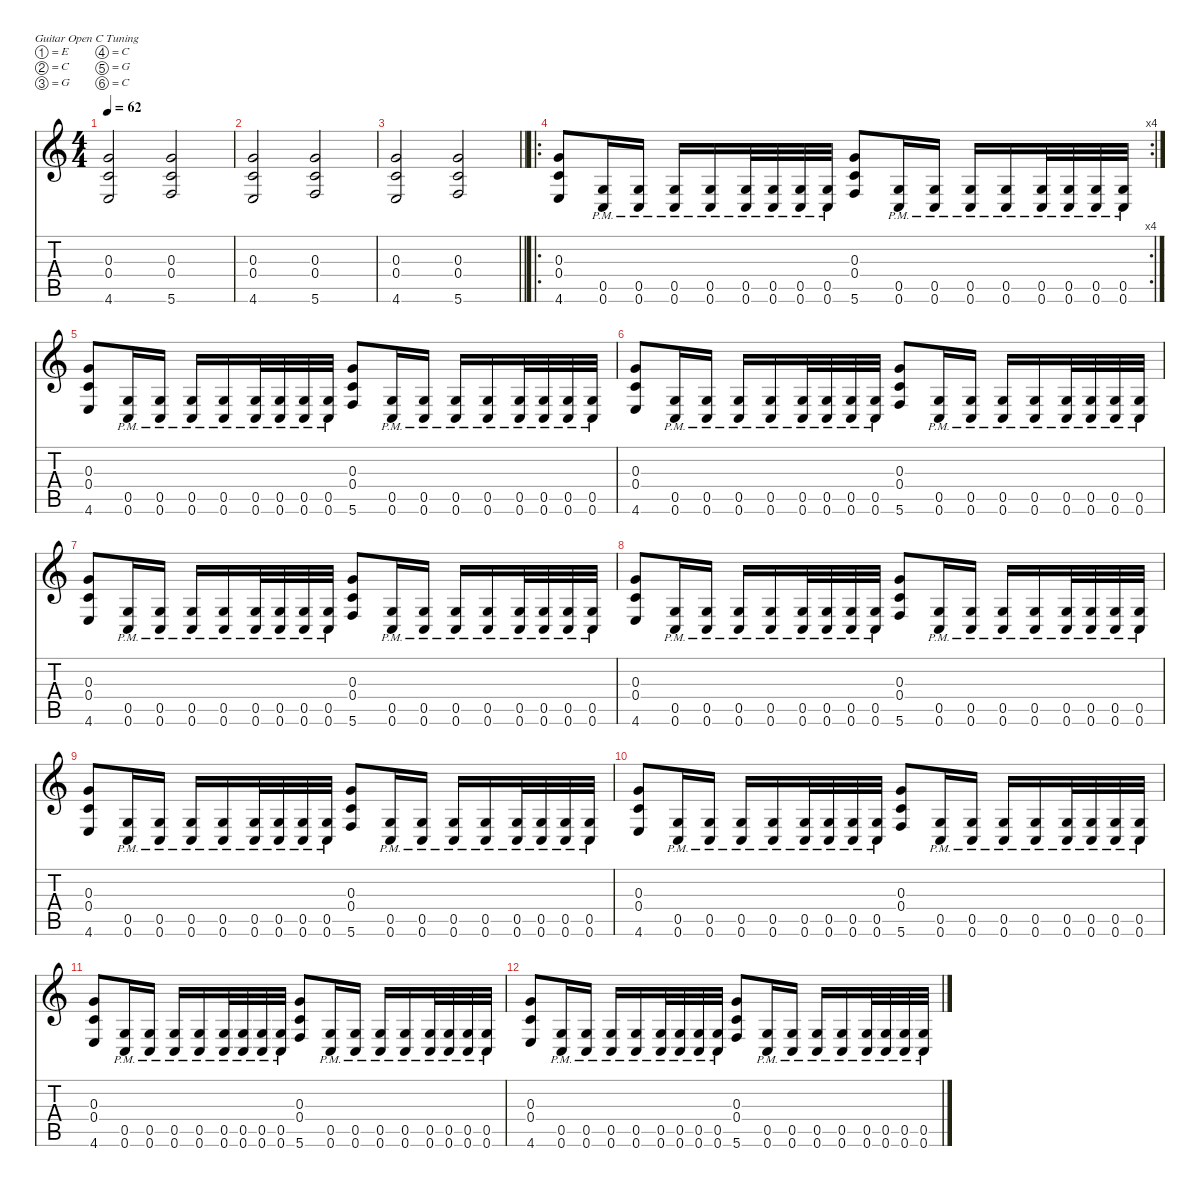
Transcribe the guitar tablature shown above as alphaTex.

\defaultSystemsLayout 4
\hideDynamics
\bracketExtendMode nobrackets
\singleTrackTrackNamePolicy hidden
\multiTrackTrackNamePolicy hidden
\firstSystemTrackNameMode fullname
\otherSystemsTrackNameOrientation horizontal
\track ("Guitar 1" "dist.guit.") {instrument distortionguitar}
\staff {score tabs}
\tuning (E4 C4 G3 C3 G2 C2)
\ts (4 4)
\tempo 62
\clef g2
\ks c
(0.3 0.4 4.6).2{dy f beam Up} (0.3 0.4 5.6).2{beam Up} |
(0.3 0.4 4.6).2{beam Up} (0.3 0.4 5.6).2{beam Up} |
\barLineRight lightlight
(0.3 0.4 4.6).2{beam Up} (0.3 0.4 5.6).2{beam Up} |
\ro
\rc 4
(0.3 0.4 4.6).8{beam Up} (0.5{pm} 0.6{pm}).16{beam Up} (0.5{pm} 0.6{pm}).16{beam Up} (0.5{pm} 0.6{pm}).16{beam Up} (0.5{pm} 0.6{pm}).16{beam Up} (0.5{pm} 0.6{pm}).32{beam Up} (0.5{pm} 0.6{pm}).32{beam Up} (0.5{pm} 0.6{pm}).32{beam Up} (0.5{pm} 0.6{pm}).32{beam Up} (0.3 0.4 5.6).8{beam Up} (0.5{pm} 0.6{pm}).16{beam Up} (0.5{pm} 0.6{pm}).16{beam Up} (0.5{pm} 0.6{pm}).16{beam Up} (0.5{pm} 0.6{pm}).16{beam Up} (0.5{pm} 0.6{pm}).32{beam Up} (0.5{pm} 0.6{pm}).32{beam Up} (0.5{pm} 0.6{pm}).32{beam Up} (0.5{pm} 0.6{pm}).32{beam Up} |
(0.3 0.4 4.6).8{beam Up} (0.5{pm} 0.6{pm}).16{beam Up} (0.5{pm} 0.6{pm}).16{beam Up} (0.5{pm} 0.6{pm}).16{beam Up} (0.5{pm} 0.6{pm}).16{beam Up} (0.5{pm} 0.6{pm}).32{beam Up} (0.5{pm} 0.6{pm}).32{beam Up} (0.5{pm} 0.6{pm}).32{beam Up} (0.5{pm} 0.6{pm}).32{beam Up} (0.3 0.4 5.6).8{beam Up} (0.5{pm} 0.6{pm}).16{beam Up} (0.5{pm} 0.6{pm}).16{beam Up} (0.5{pm} 0.6{pm}).16{beam Up} (0.5{pm} 0.6{pm}).16{beam Up} (0.5{pm} 0.6{pm}).32{beam Up} (0.5{pm} 0.6{pm}).32{beam Up} (0.5{pm} 0.6{pm}).32{beam Up} (0.5{pm} 0.6{pm}).32{beam Up} |
(0.3 0.4 4.6).8{beam Up} (0.5{pm} 0.6{pm}).16{beam Up} (0.5{pm} 0.6{pm}).16{beam Up} (0.5{pm} 0.6{pm}).16{beam Up} (0.5{pm} 0.6{pm}).16{beam Up} (0.5{pm} 0.6{pm}).32{beam Up} (0.5{pm} 0.6{pm}).32{beam Up} (0.5{pm} 0.6{pm}).32{beam Up} (0.5{pm} 0.6{pm}).32{beam Up} (0.3 0.4 5.6).8{beam Up} (0.5{pm} 0.6{pm}).16{beam Up} (0.5{pm} 0.6{pm}).16{beam Up} (0.5{pm} 0.6{pm}).16{beam Up} (0.5{pm} 0.6{pm}).16{beam Up} (0.5{pm} 0.6{pm}).32{beam Up} (0.5{pm} 0.6{pm}).32{beam Up} (0.5{pm} 0.6{pm}).32{beam Up} (0.5{pm} 0.6{pm}).32{beam Up} |
(0.3 0.4 4.6).8{beam Up} (0.5{pm} 0.6{pm}).16{beam Up} (0.5{pm} 0.6{pm}).16{beam Up} (0.5{pm} 0.6{pm}).16{beam Up} (0.5{pm} 0.6{pm}).16{beam Up} (0.5{pm} 0.6{pm}).32{beam Up} (0.5{pm} 0.6{pm}).32{beam Up} (0.5{pm} 0.6{pm}).32{beam Up} (0.5{pm} 0.6{pm}).32{beam Up} (0.3 0.4 5.6).8{beam Up} (0.5{pm} 0.6{pm}).16{beam Up} (0.5{pm} 0.6{pm}).16{beam Up} (0.5{pm} 0.6{pm}).16{beam Up} (0.5{pm} 0.6{pm}).16{beam Up} (0.5{pm} 0.6{pm}).32{beam Up} (0.5{pm} 0.6{pm}).32{beam Up} (0.5{pm} 0.6{pm}).32{beam Up} (0.5{pm} 0.6{pm}).32{beam Up} |
(0.3 0.4 4.6).8{beam Up} (0.5{pm} 0.6{pm}).16{beam Up} (0.5{pm} 0.6{pm}).16{beam Up} (0.5{pm} 0.6{pm}).16{beam Up} (0.5{pm} 0.6{pm}).16{beam Up} (0.5{pm} 0.6{pm}).32{beam Up} (0.5{pm} 0.6{pm}).32{beam Up} (0.5{pm} 0.6{pm}).32{beam Up} (0.5{pm} 0.6{pm}).32{beam Up} (0.3 0.4 5.6).8{beam Up} (0.5{pm} 0.6{pm}).16{beam Up} (0.5{pm} 0.6{pm}).16{beam Up} (0.5{pm} 0.6{pm}).16{beam Up} (0.5{pm} 0.6{pm}).16{beam Up} (0.5{pm} 0.6{pm}).32{beam Up} (0.5{pm} 0.6{pm}).32{beam Up} (0.5{pm} 0.6{pm}).32{beam Up} (0.5{pm} 0.6{pm}).32{beam Up} |
(0.3 0.4 4.6).8{beam Up} (0.5{pm} 0.6{pm}).16{beam Up} (0.5{pm} 0.6{pm}).16{beam Up} (0.5{pm} 0.6{pm}).16{beam Up} (0.5{pm} 0.6{pm}).16{beam Up} (0.5{pm} 0.6{pm}).32{beam Up} (0.5{pm} 0.6{pm}).32{beam Up} (0.5{pm} 0.6{pm}).32{beam Up} (0.5{pm} 0.6{pm}).32{beam Up} (0.3 0.4 5.6).8{beam Up} (0.5{pm} 0.6{pm}).16{beam Up} (0.5{pm} 0.6{pm}).16{beam Up} (0.5{pm} 0.6{pm}).16{beam Up} (0.5{pm} 0.6{pm}).16{beam Up} (0.5{pm} 0.6{pm}).32{beam Up} (0.5{pm} 0.6{pm}).32{beam Up} (0.5{pm} 0.6{pm}).32{beam Up} (0.5{pm} 0.6{pm}).32{beam Up} |
(0.3 0.4 4.6).8{beam Up} (0.5{pm} 0.6{pm}).16{beam Up} (0.5{pm} 0.6{pm}).16{beam Up} (0.5{pm} 0.6{pm}).16{beam Up} (0.5{pm} 0.6{pm}).16{beam Up} (0.5{pm} 0.6{pm}).32{beam Up} (0.5{pm} 0.6{pm}).32{beam Up} (0.5{pm} 0.6{pm}).32{beam Up} (0.5{pm} 0.6{pm}).32{beam Up} (0.3 0.4 5.6).8{beam Up} (0.5{pm} 0.6{pm}).16{beam Up} (0.5{pm} 0.6{pm}).16{beam Up} (0.5{pm} 0.6{pm}).16{beam Up} (0.5{pm} 0.6{pm}).16{beam Up} (0.5{pm} 0.6{pm}).32{beam Up} (0.5{pm} 0.6{pm}).32{beam Up} (0.5{pm} 0.6{pm}).32{beam Up} (0.5{pm} 0.6{pm}).32{beam Up} |
(0.3 0.4 4.6).8{beam Up} (0.5{pm} 0.6{pm}).16{beam Up} (0.5{pm} 0.6{pm}).16{beam Up} (0.5{pm} 0.6{pm}).16{beam Up} (0.5{pm} 0.6{pm}).16{beam Up} (0.5{pm} 0.6{pm}).32{beam Up} (0.5{pm} 0.6{pm}).32{beam Up} (0.5{pm} 0.6{pm}).32{beam Up} (0.5{pm} 0.6{pm}).32{beam Up} (0.3 0.4 5.6).8{beam Up} (0.5{pm} 0.6{pm}).16{beam Up} (0.5{pm} 0.6{pm}).16{beam Up} (0.5{pm} 0.6{pm}).16{beam Up} (0.5{pm} 0.6{pm}).16{beam Up} (0.5{pm} 0.6{pm}).32{beam Up} (0.5{pm} 0.6{pm}).32{beam Up} (0.5{pm} 0.6{pm}).32{beam Up} (0.5{pm} 0.6{pm}).32{beam Up} |
(0.3 0.4 4.6).8{beam Up} (0.5{pm} 0.6{pm}).16{beam Up} (0.5{pm} 0.6{pm}).16{beam Up} (0.5{pm} 0.6{pm}).16{beam Up} (0.5{pm} 0.6{pm}).16{beam Up} (0.5{pm} 0.6{pm}).32{beam Up} (0.5{pm} 0.6{pm}).32{beam Up} (0.5{pm} 0.6{pm}).32{beam Up} (0.5{pm} 0.6{pm}).32{beam Up} (0.3 0.4 5.6).8{beam Up} (0.5{pm} 0.6{pm}).16{beam Up} (0.5{pm} 0.6{pm}).16{beam Up} (0.5{pm} 0.6{pm}).16{beam Up} (0.5{pm} 0.6{pm}).16{beam Up} (0.5{pm} 0.6{pm}).32{beam Up} (0.5{pm} 0.6{pm}).32{beam Up} (0.5{pm} 0.6{pm}).32{beam Up} (0.5{pm} 0.6{pm}).32{beam Up}
